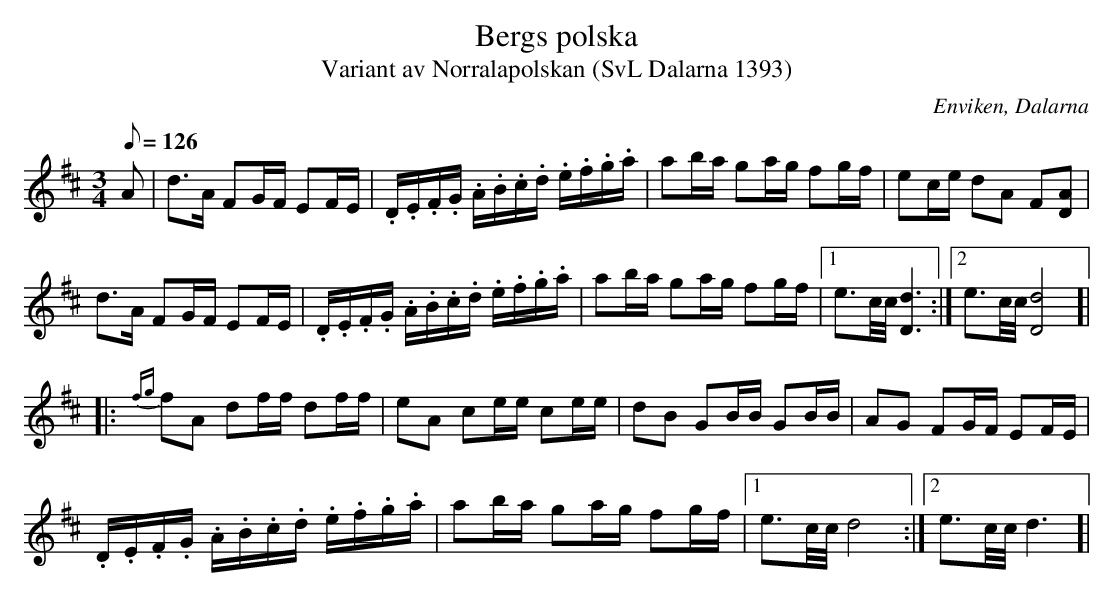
X:1
T:Bergs polska
T:Variant av Norralapolskan (SvL Dalarna 1393)
O:Enviken, Dalarna
M:3/4
L:1/8
Q:126
K:D
A|d>A FG/F/ EF/E/|.D/.E/.F/.G/ .A/.B/.c/.d/ .e/.f/.g/.a/|ab/a/ ga/g/ fg/f/|ec/e/ dA F[AD]|
d>A FG/F/ EF/E/|.D/.E/.F/.G/ .A/.B/.c/.d/ .e/.f/.g/.a/|ab/a/ ga/g/ fg/f/|1e>c/c// [dD]3:|2e>c/c// [dD]4]|
|:{fg}fA df/f/ df/f/|eA ce/e/ ce/e/|dB GB/B/ GB/B/|AG FG/F/ EF/E/|
.D/.E/.F/.G/ .A/.B/.c/.d/ .e/.f/.g/.a/|ab/a/ ga/g/ fg/f/|1e>c/c// d4:|2e>c/c// d3]|
